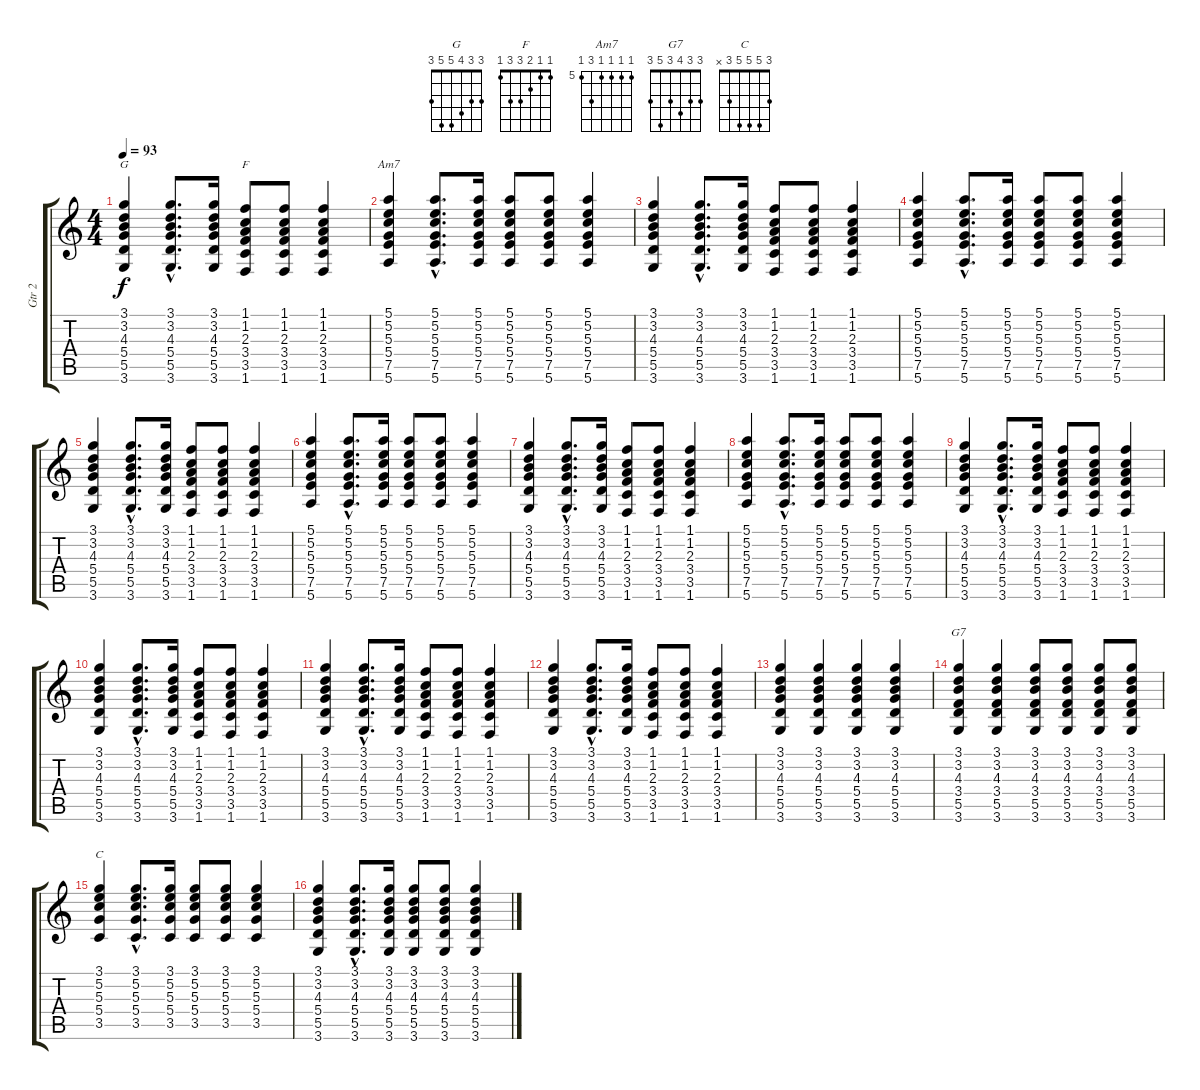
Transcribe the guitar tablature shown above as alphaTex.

\track ("Gtr 2" "Gtr 2") {instrument distortionguitar}
\staff {score tabs}
\tuning (E4 B3 G3 D3 A2 E2) {hide}
\chord ("G" 3 3 4 5 5 3)
\chord ("F" 1 1 2 3 3 1)
\chord ("Am7" 5 5 5 5 7 5) {firstfret 5}
\chord ("G7" 3 3 4 3 5 3)
\chord ("C" 3 5 5 5 3 x)
\ts (4 4)
\tempo 93
\clef g2
\ks c
(3.1 3.2 4.3 5.4 5.5 3.6).4{ch "G" dy f} (3.1{hac} 3.2{hac} 4.3{hac} 5.4{hac} 5.5{hac} 3.6{hac}).8{d} (3.1 3.2 4.3 5.4 5.5 3.6).16 (1.1 1.2 2.3 3.4 3.5 1.6).8{ch "F"} (1.1 1.2 2.3 3.4 3.5 1.6).8 (1.1 1.2 2.3 3.4 3.5 1.6).4 |
(5.1 5.2 5.3 5.4 7.5 5.6).4{ch "Am7"} (5.1{hac} 5.2{hac} 5.3{hac} 5.4{hac} 7.5{hac} 5.6{hac}).8{d} (5.1 5.2 5.3 5.4 7.5 5.6).16 (5.1 5.2 5.3 5.4 7.5 5.6).8 (5.1 5.2 5.3 5.4 7.5 5.6).8 (5.1 5.2 5.3 5.4 7.5 5.6).4 |
(3.1 3.2 4.3 5.4 5.5 3.6).4 (3.1{hac} 3.2{hac} 4.3{hac} 5.4{hac} 5.5{hac} 3.6{hac}).8{d} (3.1 3.2 4.3 5.4 5.5 3.6).16 (1.1 1.2 2.3 3.4 3.5 1.6).8 (1.1 1.2 2.3 3.4 3.5 1.6).8 (1.1 1.2 2.3 3.4 3.5 1.6).4 |
(5.1 5.2 5.3 5.4 7.5 5.6).4 (5.1{hac} 5.2{hac} 5.3{hac} 5.4{hac} 7.5{hac} 5.6{hac}).8{d} (5.1 5.2 5.3 5.4 7.5 5.6).16 (5.1 5.2 5.3 5.4 7.5 5.6).8 (5.1 5.2 5.3 5.4 7.5 5.6).8 (5.1 5.2 5.3 5.4 7.5 5.6).4 |
(3.1 3.2 4.3 5.4 5.5 3.6).4 (3.1{hac} 3.2{hac} 4.3{hac} 5.4{hac} 5.5{hac} 3.6{hac}).8{d} (3.1 3.2 4.3 5.4 5.5 3.6).16 (1.1 1.2 2.3 3.4 3.5 1.6).8 (1.1 1.2 2.3 3.4 3.5 1.6).8 (1.1 1.2 2.3 3.4 3.5 1.6).4 |
(5.1 5.2 5.3 5.4 7.5 5.6).4 (5.1{hac} 5.2{hac} 5.3{hac} 5.4{hac} 7.5{hac} 5.6{hac}).8{d} (5.1 5.2 5.3 5.4 7.5 5.6).16 (5.1 5.2 5.3 5.4 7.5 5.6).8 (5.1 5.2 5.3 5.4 7.5 5.6).8 (5.1 5.2 5.3 5.4 7.5 5.6).4 |
(3.1 3.2 4.3 5.4 5.5 3.6).4 (3.1{hac} 3.2{hac} 4.3{hac} 5.4{hac} 5.5{hac} 3.6{hac}).8{d} (3.1 3.2 4.3 5.4 5.5 3.6).16 (1.1 1.2 2.3 3.4 3.5 1.6).8 (1.1 1.2 2.3 3.4 3.5 1.6).8 (1.1 1.2 2.3 3.4 3.5 1.6).4 |
(5.1 5.2 5.3 5.4 7.5 5.6).4 (5.1{hac} 5.2{hac} 5.3{hac} 5.4{hac} 7.5{hac} 5.6{hac}).8{d} (5.1 5.2 5.3 5.4 7.5 5.6).16 (5.1 5.2 5.3 5.4 7.5 5.6).8 (5.1 5.2 5.3 5.4 7.5 5.6).8 (5.1 5.2 5.3 5.4 7.5 5.6).4 |
(3.1 3.2 4.3 5.4 5.5 3.6).4 (3.1{hac} 3.2{hac} 4.3{hac} 5.4{hac} 5.5{hac} 3.6{hac}).8{d} (3.1 3.2 4.3 5.4 5.5 3.6).16 (1.1 1.2 2.3 3.4 3.5 1.6).8 (1.1 1.2 2.3 3.4 3.5 1.6).8 (1.1 1.2 2.3 3.4 3.5 1.6).4 |
(3.1 3.2 4.3 5.4 5.5 3.6).4 (3.1{hac} 3.2{hac} 4.3{hac} 5.4{hac} 5.5{hac} 3.6{hac}).8{d} (3.1 3.2 4.3 5.4 5.5 3.6).16 (1.1 1.2 2.3 3.4 3.5 1.6).8 (1.1 1.2 2.3 3.4 3.5 1.6).8 (1.1 1.2 2.3 3.4 3.5 1.6).4 |
(3.1 3.2 4.3 5.4 5.5 3.6).4 (3.1{hac} 3.2{hac} 4.3{hac} 5.4{hac} 5.5{hac} 3.6{hac}).8{d} (3.1 3.2 4.3 5.4 5.5 3.6).16 (1.1 1.2 2.3 3.4 3.5 1.6).8 (1.1 1.2 2.3 3.4 3.5 1.6).8 (1.1 1.2 2.3 3.4 3.5 1.6).4 |
(3.1 3.2 4.3 5.4 5.5 3.6).4 (3.1{hac} 3.2{hac} 4.3{hac} 5.4{hac} 5.5{hac} 3.6{hac}).8{d} (3.1 3.2 4.3 5.4 5.5 3.6).16 (1.1 1.2 2.3 3.4 3.5 1.6).8 (1.1 1.2 2.3 3.4 3.5 1.6).8 (1.1 1.2 2.3 3.4 3.5 1.6).4 |
(3.1 3.2 4.3 5.4 5.5 3.6).4 (3.1 3.2 4.3 5.4 5.5 3.6).4 (3.1 3.2 4.3 5.4 5.5 3.6).4 (3.1 3.2 4.3 5.4 5.5 3.6).4 |
(3.1 3.2 4.3 3.4 5.5 3.6).4{ch "G7"} (3.1 3.2 4.3 3.4 5.5 3.6).4 (3.1 3.2 4.3 3.4 5.5 3.6).8 (3.1 3.2 4.3 3.4 5.5 3.6).8 (3.1 3.2 4.3 3.4 5.5 3.6).8 (3.1 3.2 4.3 3.4 5.5 3.6).8 |
(3.1 5.2 5.3 5.4 3.5).4{ch "C"} (3.1{hac} 5.2{hac} 5.3{hac} 5.4{hac} 3.5{hac}).8{d} (3.1 5.2 5.3 5.4 3.5).16 (3.1 5.2 5.3 5.4 3.5).8 (3.1 5.2 5.3 5.4 3.5).8 (3.1 5.2 5.3 5.4 3.5).4 |
(3.1 3.2 4.3 5.4 5.5 3.6).4 (3.1{hac} 3.2{hac} 4.3{hac} 5.4{hac} 5.5{hac} 3.6{hac}).8{d} (3.1 3.2 4.3 5.4 5.5 3.6).16 (3.1 3.2 4.3 5.4 5.5 3.6).8 (3.1 3.2 4.3 5.4 5.5 3.6).8 (3.1 3.2 4.3 5.4 5.5 3.6).4
